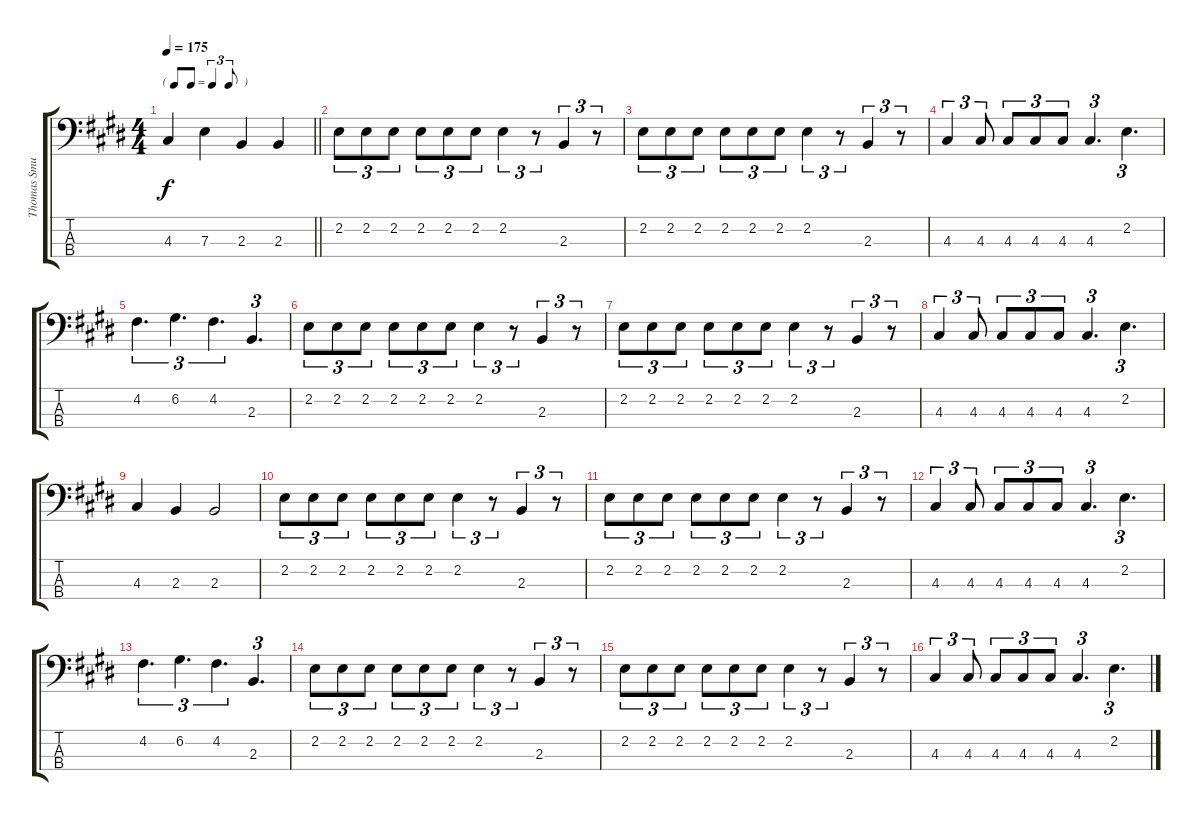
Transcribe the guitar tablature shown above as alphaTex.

\track ("Thomas Smuszynski" "Thomas Smu") {instrument electricbasspick}
\staff {score tabs}
\tuning (G2 D2 A1 E1) {hide}
\ts (4 4)
\tf triplet8th
\tempo 175
\clef f4
\barLineRight lightlight
\ks c#minor
4.3.4{dy f} 7.3.4 2.3.4 2.3.4 |
\section ("" "")
2.2.8{tu (3 2)} 2.2.8{tu (3 2)} 2.2.8{tu (3 2)} 2.2.8{tu (3 2)} 2.2.8{tu (3 2)} 2.2.8{tu (3 2)} 2.2.4{tu (3 2)} r.8{tu (3 2)} 2.3.4{tu (3 2)} r.8{tu (3 2)} |
2.2.8{tu (3 2)} 2.2.8{tu (3 2)} 2.2.8{tu (3 2)} 2.2.8{tu (3 2)} 2.2.8{tu (3 2)} 2.2.8{tu (3 2)} 2.2.4{tu (3 2)} r.8{tu (3 2)} 2.3.4{tu (3 2)} r.8{tu (3 2)} |
4.3.4{tu (3 2)} 4.3.8{tu (3 2)} 4.3.8{tu (3 2)} 4.3.8{tu (3 2)} 4.3.8{tu (3 2)} 4.3.4{d tu (3 2)} 2.2.4{d tu (3 2)} |
4.2.4{d tu (3 2)} 6.2.4{d tu (3 2)} 4.2.4{d tu (3 2)} 2.3.4{d tu (3 2)} |
2.2.8{tu (3 2)} 2.2.8{tu (3 2)} 2.2.8{tu (3 2)} 2.2.8{tu (3 2)} 2.2.8{tu (3 2)} 2.2.8{tu (3 2)} 2.2.4{tu (3 2)} r.8{tu (3 2)} 2.3.4{tu (3 2)} r.8{tu (3 2)} |
2.2.8{tu (3 2)} 2.2.8{tu (3 2)} 2.2.8{tu (3 2)} 2.2.8{tu (3 2)} 2.2.8{tu (3 2)} 2.2.8{tu (3 2)} 2.2.4{tu (3 2)} r.8{tu (3 2)} 2.3.4{tu (3 2)} r.8{tu (3 2)} |
4.3.4{tu (3 2)} 4.3.8{tu (3 2)} 4.3.8{tu (3 2)} 4.3.8{tu (3 2)} 4.3.8{tu (3 2)} 4.3.4{d tu (3 2)} 2.2.4{d tu (3 2)} |
4.3.4 2.3.4 2.3.2 |
2.2.8{tu (3 2)} 2.2.8{tu (3 2)} 2.2.8{tu (3 2)} 2.2.8{tu (3 2)} 2.2.8{tu (3 2)} 2.2.8{tu (3 2)} 2.2.4{tu (3 2)} r.8{tu (3 2)} 2.3.4{tu (3 2)} r.8{tu (3 2)} |
2.2.8{tu (3 2)} 2.2.8{tu (3 2)} 2.2.8{tu (3 2)} 2.2.8{tu (3 2)} 2.2.8{tu (3 2)} 2.2.8{tu (3 2)} 2.2.4{tu (3 2)} r.8{tu (3 2)} 2.3.4{tu (3 2)} r.8{tu (3 2)} |
4.3.4{tu (3 2)} 4.3.8{tu (3 2)} 4.3.8{tu (3 2)} 4.3.8{tu (3 2)} 4.3.8{tu (3 2)} 4.3.4{d tu (3 2)} 2.2.4{d tu (3 2)} |
4.2.4{d tu (3 2)} 6.2.4{d tu (3 2)} 4.2.4{d tu (3 2)} 2.3.4{d tu (3 2)} |
2.2.8{tu (3 2)} 2.2.8{tu (3 2)} 2.2.8{tu (3 2)} 2.2.8{tu (3 2)} 2.2.8{tu (3 2)} 2.2.8{tu (3 2)} 2.2.4{tu (3 2)} r.8{tu (3 2)} 2.3.4{tu (3 2)} r.8{tu (3 2)} |
2.2.8{tu (3 2)} 2.2.8{tu (3 2)} 2.2.8{tu (3 2)} 2.2.8{tu (3 2)} 2.2.8{tu (3 2)} 2.2.8{tu (3 2)} 2.2.4{tu (3 2)} r.8{tu (3 2)} 2.3.4{tu (3 2)} r.8{tu (3 2)} |
4.3.4{tu (3 2)} 4.3.8{tu (3 2)} 4.3.8{tu (3 2)} 4.3.8{tu (3 2)} 4.3.8{tu (3 2)} 4.3.4{d tu (3 2)} 2.2.4{d tu (3 2)}
